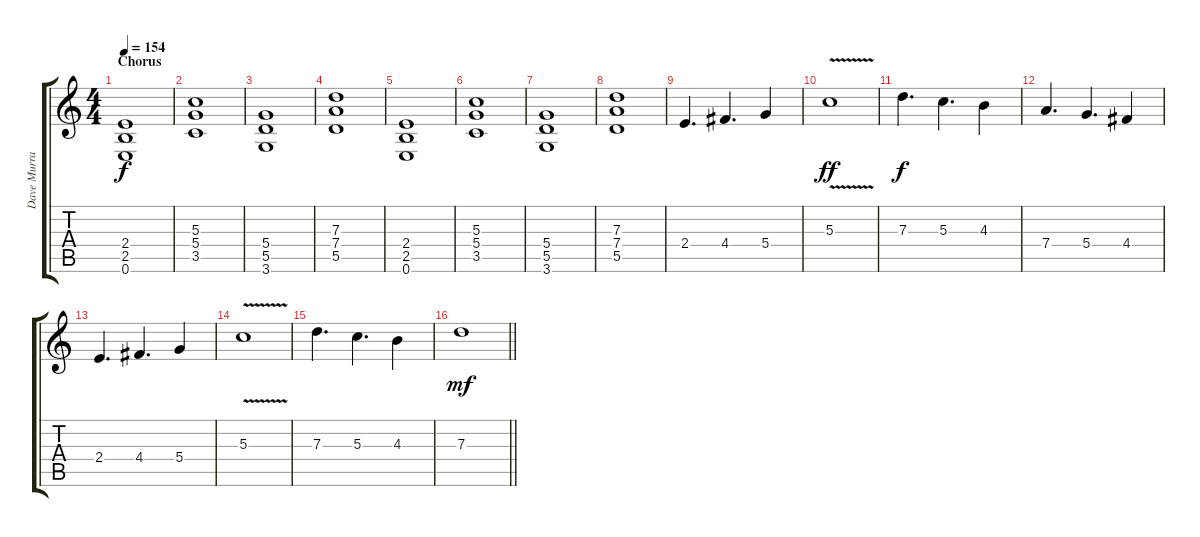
\track ("Dave Murray" "Dave Murra") {instrument distortionguitar}
\staff {score tabs}
\tuning (E4 B3 G3 D3 A2 E2) {hide}
\ts (4 4)
\section ("" "Chorus")
\tempo 154
\clef g2
\ks c
(2.4 2.5 0.6).1{dy f instrument distortionguitar} |
(5.3 5.4 3.5).1 |
(5.4 5.5 3.6).1 |
(7.3 7.4 5.5).1 |
(2.4 2.5 0.6).1 |
(5.3 5.4 3.5).1 |
(5.4 5.5 3.6).1 |
(7.3 7.4 5.5).1 |
2.4.4{d} 4.4.4{d} 5.4.4 |
5.3{v}.1{dy ff} |
7.3.4{d dy f} 5.3.4{d} 4.3.4 |
7.4.4{d} 5.4.4{d} 4.4.4 |
2.4.4{d} 4.4.4{d} 5.4.4 |
5.3{v}.1 |
7.3.4{d} 5.3.4{d} 4.3.4 |
\barLineRight lightlight
7.3.1{dy mf}
